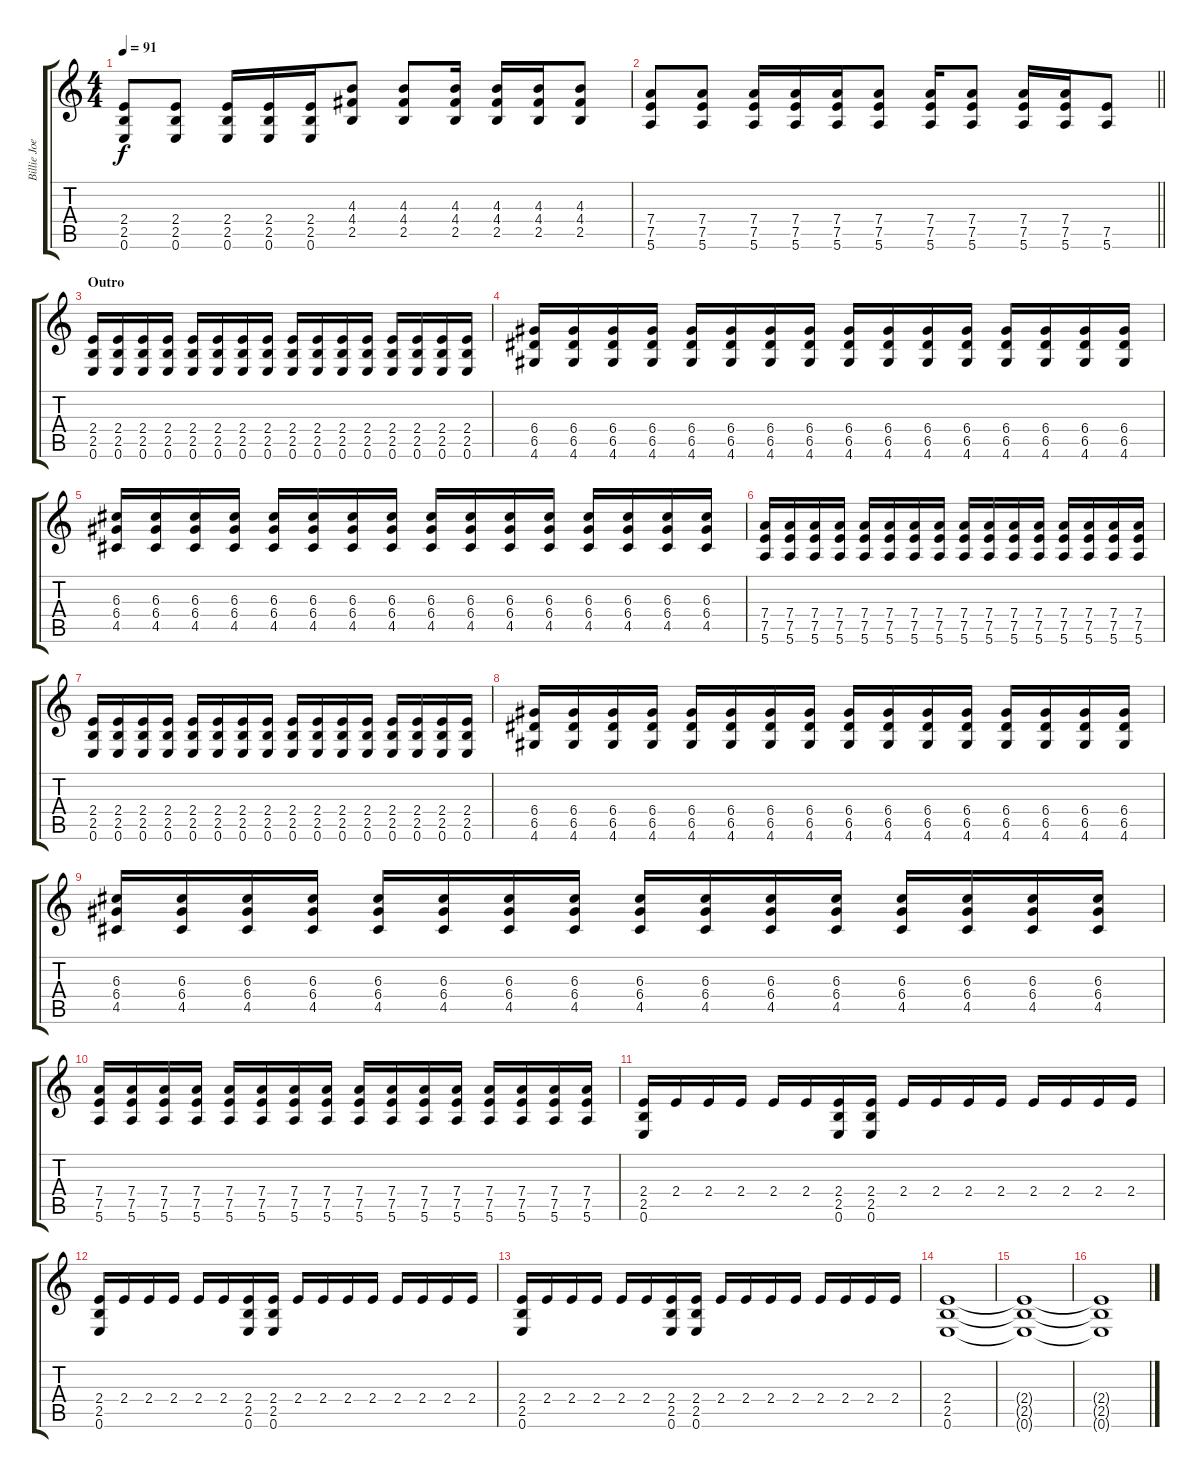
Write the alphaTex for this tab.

\track ("Billie Joe" "Billie Joe") {instrument electricguitarmuted}
\staff {score tabs}
\tuning (E4 B3 G3 D3 A2 E2) {hide}
\ts (4 4)
\tempo 91
\clef g2
\ks c
(2.4 2.5 0.6).8{dy f} (2.4 2.5 0.6).8 (2.4 2.5 0.6).16 (2.4 2.5 0.6).16 (2.4 2.5 0.6).16 (4.3 4.4 2.5).8 (4.3 4.4 2.5).8 (4.3 4.4 2.5).16 (4.3 4.4 2.5).16 (4.3 4.4 2.5).16 (4.3 4.4 2.5).8 |
\barLineRight lightlight
(7.4 7.5 5.6).8 (7.4 7.5 5.6).8 (7.4 7.5 5.6).16 (7.4 7.5 5.6).16 (7.4 7.5 5.6).16 (7.4 7.5 5.6).8 (7.4 7.5 5.6).16 (7.4 7.5 5.6).8 (7.4 7.5 5.6).16 (7.4 7.5 5.6).16 (7.5 5.6).8 |
\section ("" "Outro")
(2.4 2.5 0.6).16 (2.4 2.5 0.6).16 (2.4 2.5 0.6).16 (2.4 2.5 0.6).16 (2.4 2.5 0.6).16 (2.4 2.5 0.6).16 (2.4 2.5 0.6).16 (2.4 2.5 0.6).16 (2.4 2.5 0.6).16 (2.4 2.5 0.6).16 (2.4 2.5 0.6).16 (2.4 2.5 0.6).16 (2.4 2.5 0.6).16 (2.4 2.5 0.6).16 (2.4 2.5 0.6).16 (2.4 2.5 0.6).16 |
(6.4 6.5 4.6).16 (6.4 6.5 4.6).16 (6.4 6.5 4.6).16 (6.4 6.5 4.6).16 (6.4 6.5 4.6).16 (6.4 6.5 4.6).16 (6.4 6.5 4.6).16 (6.4 6.5 4.6).16 (6.4 6.5 4.6).16 (6.4 6.5 4.6).16 (6.4 6.5 4.6).16 (6.4 6.5 4.6).16 (6.4 6.5 4.6).16 (6.4 6.5 4.6).16 (6.4 6.5 4.6).16 (6.4 6.5 4.6).16 |
(6.3 6.4 4.5).16 (6.3 6.4 4.5).16 (6.3 6.4 4.5).16 (6.3 6.4 4.5).16 (6.3 6.4 4.5).16 (6.3 6.4 4.5).16 (6.3 6.4 4.5).16 (6.3 6.4 4.5).16 (6.3 6.4 4.5).16 (6.3 6.4 4.5).16 (6.3 6.4 4.5).16 (6.3 6.4 4.5).16 (6.3 6.4 4.5).16 (6.3 6.4 4.5).16 (6.3 6.4 4.5).16 (6.3 6.4 4.5).16 |
(7.4 7.5 5.6).16 (7.4 7.5 5.6).16 (7.4 7.5 5.6).16 (7.4 7.5 5.6).16 (7.4 7.5 5.6).16 (7.4 7.5 5.6).16 (7.4 7.5 5.6).16 (7.4 7.5 5.6).16 (7.4 7.5 5.6).16 (7.4 7.5 5.6).16 (7.4 7.5 5.6).16 (7.4 7.5 5.6).16 (7.4 7.5 5.6).16 (7.4 7.5 5.6).16 (7.4 7.5 5.6).16 (7.4 7.5 5.6).16 |
(2.4 2.5 0.6).16 (2.4 2.5 0.6).16 (2.4 2.5 0.6).16 (2.4 2.5 0.6).16 (2.4 2.5 0.6).16 (2.4 2.5 0.6).16 (2.4 2.5 0.6).16 (2.4 2.5 0.6).16 (2.4 2.5 0.6).16 (2.4 2.5 0.6).16 (2.4 2.5 0.6).16 (2.4 2.5 0.6).16 (2.4 2.5 0.6).16 (2.4 2.5 0.6).16 (2.4 2.5 0.6).16 (2.4 2.5 0.6).16 |
(6.4 6.5 4.6).16 (6.4 6.5 4.6).16 (6.4 6.5 4.6).16 (6.4 6.5 4.6).16 (6.4 6.5 4.6).16 (6.4 6.5 4.6).16 (6.4 6.5 4.6).16 (6.4 6.5 4.6).16 (6.4 6.5 4.6).16 (6.4 6.5 4.6).16 (6.4 6.5 4.6).16 (6.4 6.5 4.6).16 (6.4 6.5 4.6).16 (6.4 6.5 4.6).16 (6.4 6.5 4.6).16 (6.4 6.5 4.6).16 |
(6.3 6.4 4.5).16 (6.3 6.4 4.5).16 (6.3 6.4 4.5).16 (6.3 6.4 4.5).16 (6.3 6.4 4.5).16 (6.3 6.4 4.5).16 (6.3 6.4 4.5).16 (6.3 6.4 4.5).16 (6.3 6.4 4.5).16 (6.3 6.4 4.5).16 (6.3 6.4 4.5).16 (6.3 6.4 4.5).16 (6.3 6.4 4.5).16 (6.3 6.4 4.5).16 (6.3 6.4 4.5).16 (6.3 6.4 4.5).16 |
(7.4 7.5 5.6).16 (7.4 7.5 5.6).16 (7.4 7.5 5.6).16 (7.4 7.5 5.6).16 (7.4 7.5 5.6).16 (7.4 7.5 5.6).16 (7.4 7.5 5.6).16 (7.4 7.5 5.6).16 (7.4 7.5 5.6).16 (7.4 7.5 5.6).16 (7.4 7.5 5.6).16 (7.4 7.5 5.6).16 (7.4 7.5 5.6).16 (7.4 7.5 5.6).16 (7.4 7.5 5.6).16 (7.4 7.5 5.6).16 |
(2.4 2.5 0.6).16 2.4.16 2.4.16 2.4.16 2.4.16 2.4.16 (2.4 2.5 0.6).16 (2.4 2.5 0.6).16 2.4.16 2.4.16 2.4.16 2.4.16 2.4.16 2.4.16 2.4.16 2.4.16 |
(2.4 2.5 0.6).16 2.4.16 2.4.16 2.4.16 2.4.16 2.4.16 (2.4 2.5 0.6).16 (2.4 2.5 0.6).16 2.4.16 2.4.16 2.4.16 2.4.16 2.4.16 2.4.16 2.4.16 2.4.16 |
(2.4 2.5 0.6).16 2.4.16 2.4.16 2.4.16 2.4.16 2.4.16 (2.4 2.5 0.6).16 (2.4 2.5 0.6).16 2.4.16 2.4.16 2.4.16 2.4.16 2.4.16 2.4.16 2.4.16 2.4.16 |
(2.4 2.5 0.6).1{volume 6} |
(2.4{t} 2.5{t} 0.6{t}).1 |
(2.4{t} 2.5{t} 0.6{t}).1
